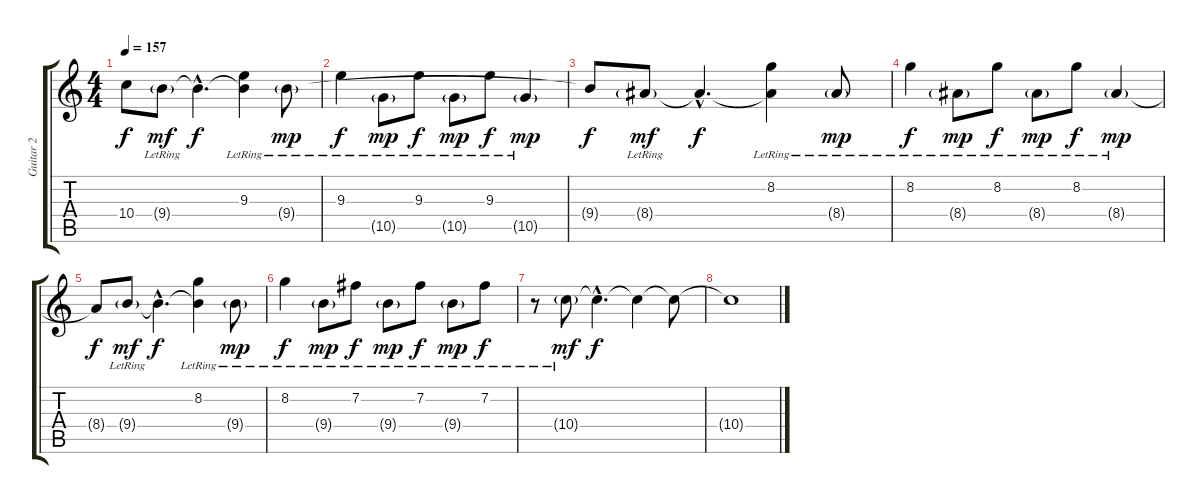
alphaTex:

\track ("Guitar 2" "Guitar 2") {instrument overdrivenguitar}
\staff {score tabs}
\tuning (E4 B3 G3 D3 A2 E2) {hide}
\ts (4 4)
\tempo 157
\clef g2
\ks c
10.4{t}.8{dy f} 9.4{g lr}.8{dy mf volume 5 instrument electricguitarjazz} 9.4{hac t}.4{d dy f} (9.3{lr} 9.4{t}).4 9.4{g lr}.8{dy mp} |
9.3{lr}.4{dy f} 10.5{g lr}.8{dy mp} 9.3{lr}.8{dy f} 10.5{g lr}.8{dy mp} 9.3{lr}.8{dy f} 10.5{g lr}.4{dy mp} |
9.4{t}.8{dy f} 8.4{g lr}.8{dy mf volume 5 instrument electricguitarjazz} 8.4{hac t}.4{d dy f} (8.2{lr} 8.4{t}).4 8.4{g lr}.8{dy mp} |
8.2{lr}.4{dy f} 8.4{g lr}.8{dy mp} 8.2{lr}.8{dy f} 8.4{g lr}.8{dy mp} 8.2{lr}.8{dy f} 8.4{g lr}.4{dy mp} |
8.4{t}.8{dy f} 9.4{g lr}.8{dy mf volume 5 instrument electricguitarjazz} 9.4{hac t}.4{d dy f} (8.2{lr} 9.4{t}).4 9.4{g lr}.8{dy mp} |
8.2{lr}.4{dy f} 9.4{g lr}.8{dy mp} 7.2{lr}.8{dy f} 9.4{g lr}.8{dy mp} 7.2{lr}.8{dy f} 9.4{g lr}.8{dy mp} 7.2{lr}.8{dy f} |
r.8 10.4{g lr}.8{dy mf volume 5 instrument electricguitarjazz} 10.4{hac t}.4{d dy f} 10.4{t}.4 10.4{t}.8 |
10.4{t}.1
